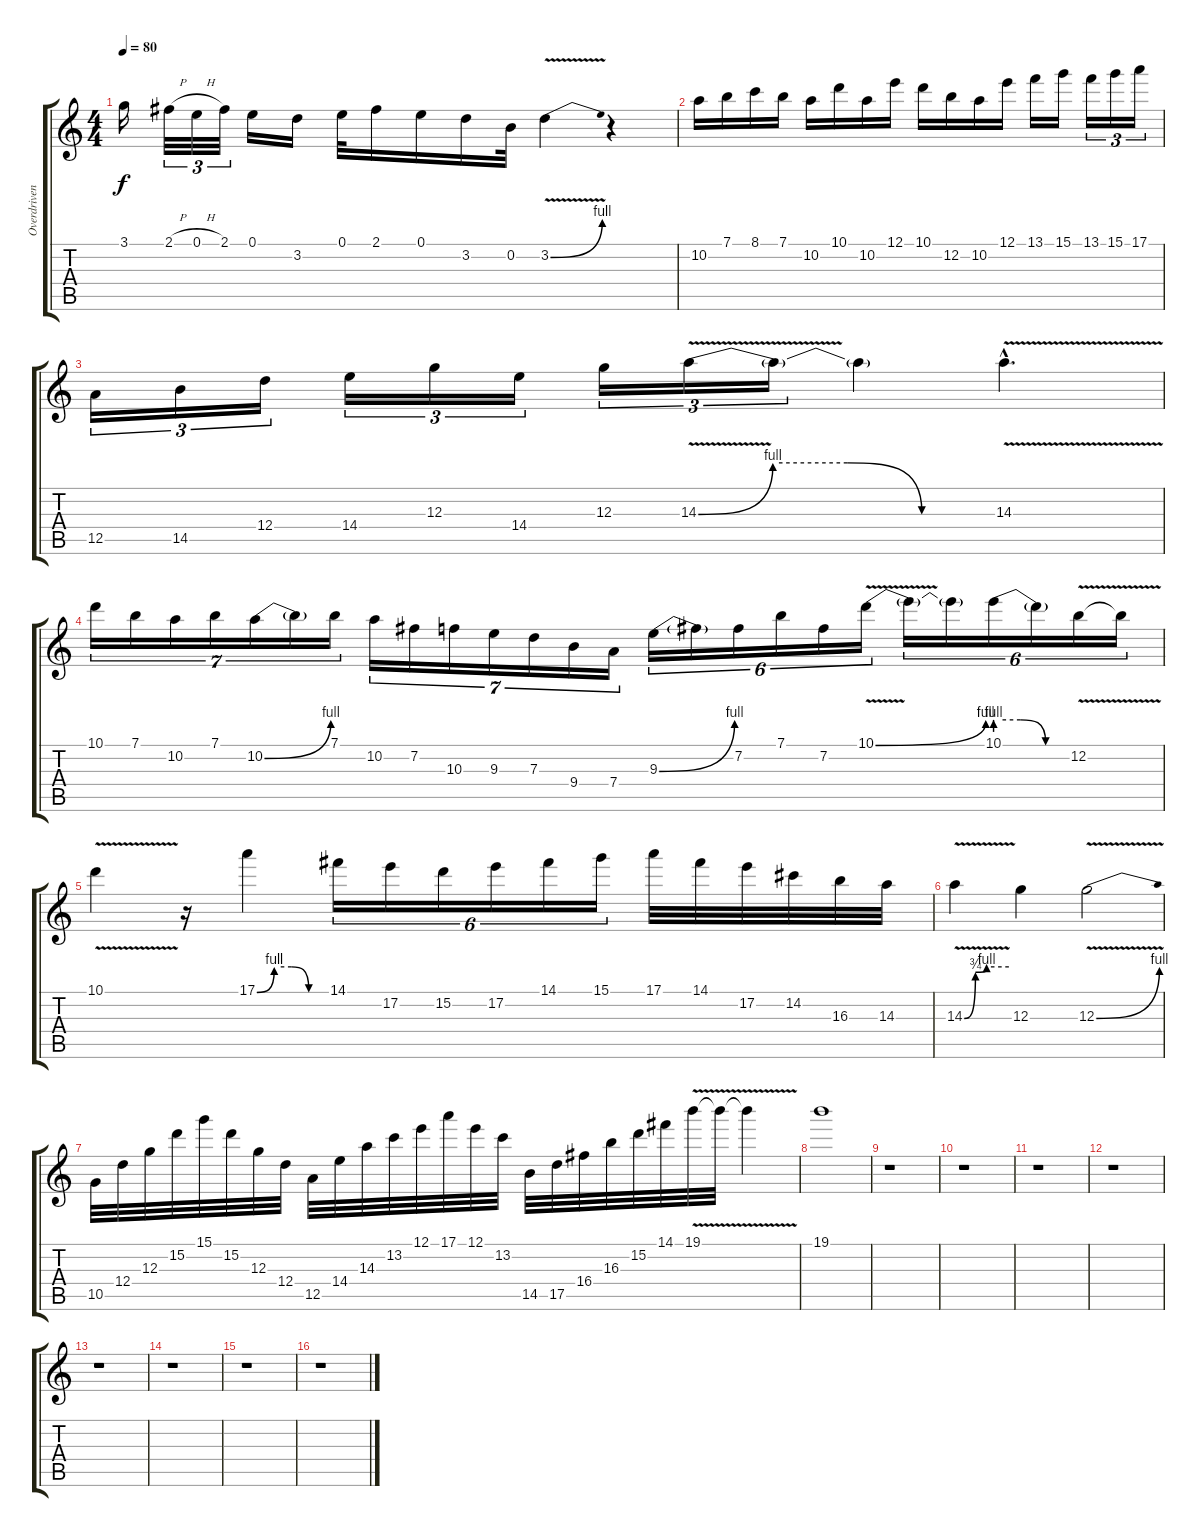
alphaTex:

\track ("Overdriven Guitar" "Overdriven") {instrument overdrivenguitar}
\staff {score tabs}
\tuning (E4 B3 G3 D3 A2 E2) {hide}
\ts (4 4)
\tempo 80
\clef g2
\ks c
3.1.16{dy f} 2.1{h}.32{tu (3 2)} 0.1{h}.32{tu (3 2)} 2.1.32{tu (3 2)} 0.1.16 3.2.16 0.1.32 2.1.16 0.1.16 3.2.16 0.2.32 3.2{be (bend 0 0 60 4) v}.4 r.4 |
10.2.16 7.1.16 8.1.16 7.1.16 10.2.16 10.1.16 10.2.16 12.1.16 10.1.16 12.2.16 10.2.16 12.1.16 13.1.16 15.1.16 13.1.16{tu (3 2)} 15.1.16{tu (3 2)} 17.1.16{tu (3 2)} |
12.5.16{tu (3 2)} 14.5.16{tu (3 2)} 12.4.16{tu (3 2)} 14.4.16{tu (3 2)} 12.3.16{tu (3 2)} 14.4.16{tu (3 2)} 12.3.16{tu (3 2)} 14.3{be (custom 0 0 15 4 30 4 45 0 60 0) v}.16{tu (3 2)} 14.3{t}.16{tu (3 2)} 14.3{t}.4 14.3{v hac}.4{d} |
10.1.16{tu (7 4)} 7.1.16{tu (7 4)} 10.2.16{tu (7 4)} 7.1.16{tu (7 4)} 10.2{be (bend 0 0 60 4)}.16{tu (7 4)} 10.2{t}.16{tu (7 4)} 7.1.16{tu (7 4)} 10.2.16{tu (7 4)} 7.2.16{tu (7 4)} 10.3.16{tu (7 4)} 9.3.16{tu (7 4)} 7.3.16{tu (7 4)} 9.4.16{tu (7 4)} 7.4.16{tu (7 4)} 9.3{be (bend 0 0 60 4)}.16{tu (6 4)} 9.3{t}.16{tu (6 4)} 7.2.16{tu (6 4)} 7.1.16{tu (6 4)} 7.2.16{tu (6 4)} 10.1{be (bend 0 0 60 4) v}.16{tu (6 4)} 10.1{t}.16{tu (6 4)} 10.1{t}.16{tu (6 4)} 10.1{be (custom 0 4 20 4 40 0 60 0)}.16{tu (6 4)} 10.1{t}.16{tu (6 4)} 12.2{v}.16{tu (6 4)} 12.2{t}.16{tu (6 4)} |
10.1{v}.4 r.16 17.1{be (custom 0 0 15 4 30 4 45 0 60 0)}.4 14.1.16{tu (6 4)} 17.2.16{tu (6 4)} 15.2.16{tu (6 4)} 17.2.16{tu (6 4)} 14.1.16{tu (6 4)} 15.1.16{tu (6 4)} 17.1.32 14.1.32 17.2.32 14.2.32 16.3.32 14.3.32 |
14.3{be (custom 0 0 15 3 30 4 60 4) v}.4 12.3.4 12.3{be (bend 0 0 60 4) v}.2 |
10.5.32 12.4.32 12.3.32 15.2.32 15.1.32 15.2.32 12.3.32 12.4.32 12.5.32 14.4.32 14.3.32 13.2.32 12.1.32 17.1.32 12.1.32 13.2.32 14.5.32 17.5.32 16.4.32 16.3.32 15.2.32 14.1.32 19.1{v}.32 19.1{v t}.32 19.1{v t}.4 |
19.1.1{instrument acousticguitarnylon} |
r.1{balance 8} |
r.1 |
r.1 |
r.1 |
r.1 |
r.1 |
r.1 |
r.1
